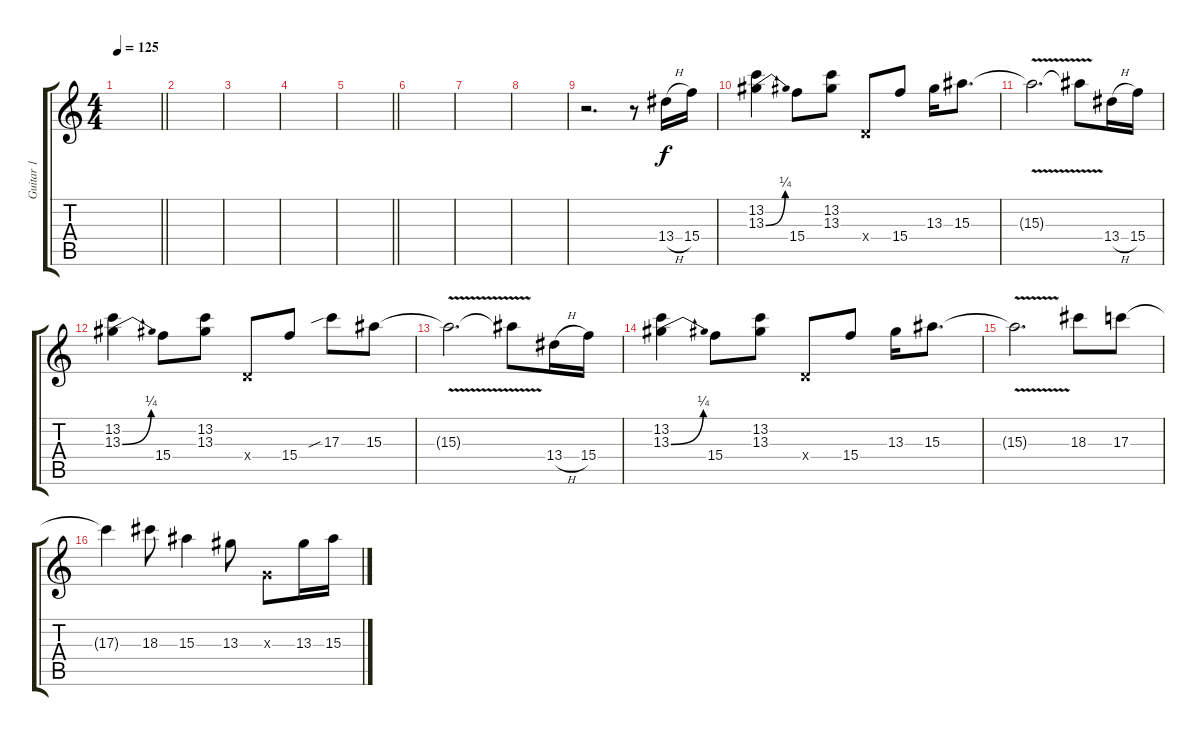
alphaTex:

\track ("Guitar 1" "Guitar 1") {instrument overdrivenguitar}
\staff {score tabs}
\tuning (E4 B3 G3 D3 A2 D2) {hide}
\ts (4 4)
\tempo 125
\clef g2
\barLineRight lightlight
\ks c
|
|
|
|
\barLineRight lightlight
|
|
|
|
r.2{d} r.8 13.4{h}.16 15.4.16 |
(13.2 13.3{be (bend 0 0 60 1)}).4 15.4.8 (13.2 13.3).8 0.4{x}.8 15.4.8 13.3.16 15.3.8{d} |
15.3{v t}.2{d} 15.3{t}.8 13.4{h}.16 15.4.16 |
(13.2 13.3{be (bend 0 0 60 1)}).4 15.4.8 (13.2 13.3).8 0.4{x}.8 15.4.8 17.3{sib}.8 15.3.8 |
15.3{v t}.2{d} 15.3{t}.8 13.4{h}.16 15.4.16 |
(13.2 13.3{be (bend 0 0 60 1)}).4 15.4.8 (13.2 13.3).8 0.4{x}.8 15.4.8 13.3.16 15.3.8{d} |
15.3{v t}.2{d} 18.3.8 17.3.8 |
17.3{t}.4 18.3.8 15.3.4 13.3.8 0.3{x}.8 13.3.16 15.3.16
